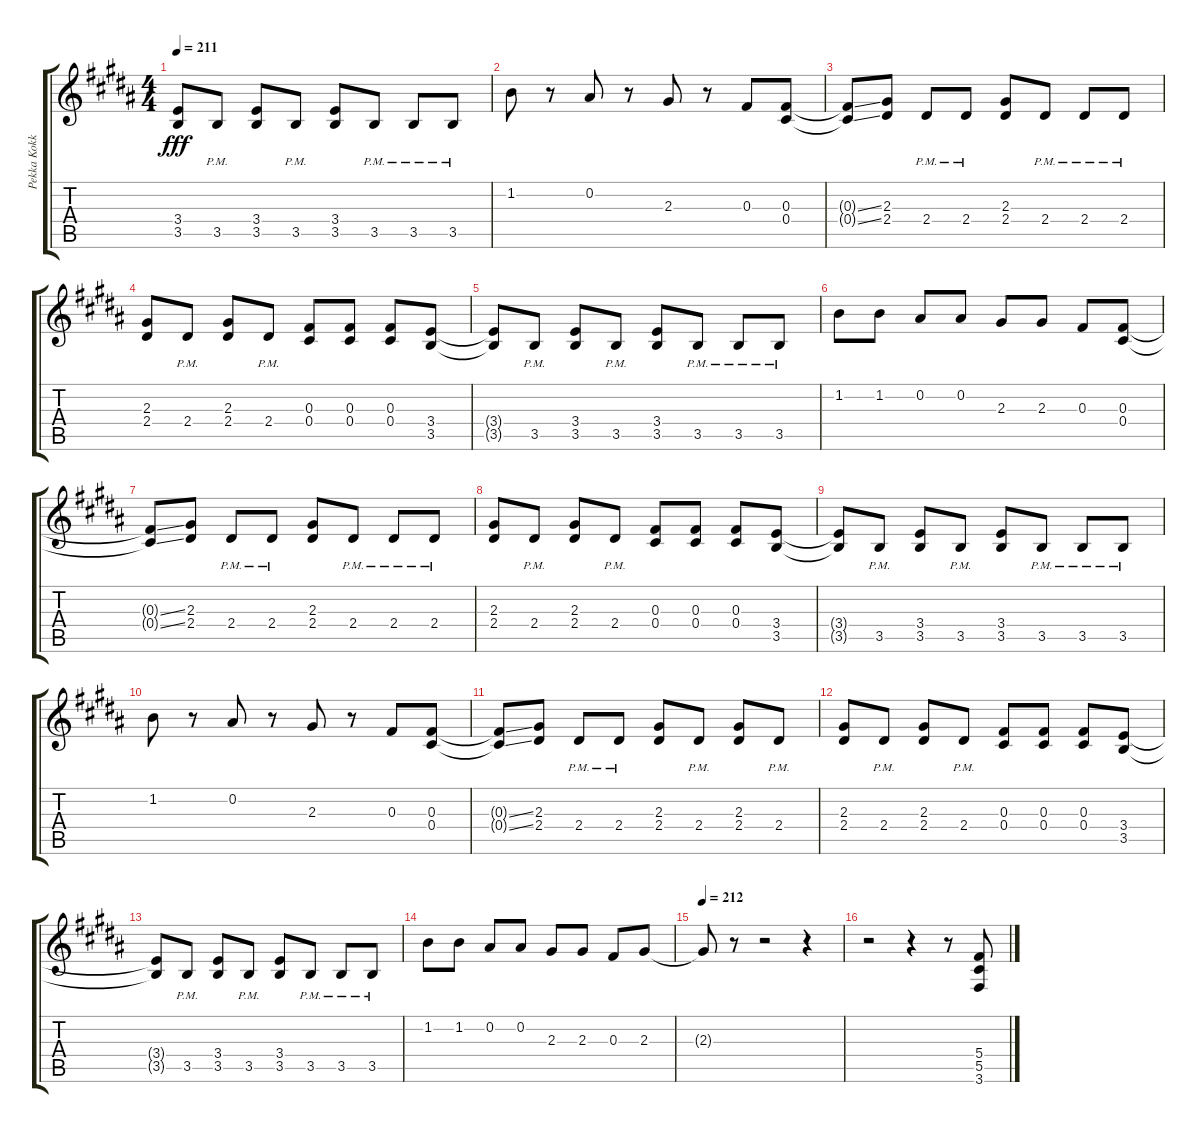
\track ("Pekka Kokko" "Pekka Kokk") {instrument distortionguitar}
\staff {score tabs}
\tuning (Eb4 Bb3 Gb3 Db3 Ab2 Eb2) {hide}
\ts (4 4)
\tempo 211
\clef g2
\ks g#minor
(3.4{t} 3.5{t}).8{dy fff} 3.5{pm}.8 (3.4 3.5).8 3.5{pm}.8 (3.4 3.5).8 3.5{pm}.8 3.5{pm}.8 3.5{pm}.8 |
1.2.8 r.8 0.2.8 r.8 2.3.8 r.8 0.3.8 (0.3 0.4).8 |
(0.3{ss t} 0.4{ss t}).8 (2.3 2.4).8 2.4{pm}.8 2.4{pm}.8 (2.3 2.4).8 2.4{pm}.8 2.4{pm}.8 2.4{pm}.8 |
(2.3 2.4).8 2.4{pm}.8 (2.3 2.4).8 2.4{pm}.8 (0.3 0.4).8 (0.3 0.4).8 (0.3 0.4).8 (3.4 3.5).8 |
(3.4{t} 3.5{t}).8 3.5{pm}.8 (3.4 3.5).8 3.5{pm}.8 (3.4 3.5).8 3.5{pm}.8 3.5{pm}.8 3.5{pm}.8 |
1.2.8 1.2.8 0.2.8 0.2.8 2.3.8 2.3.8 0.3.8 (0.3 0.4).8 |
(0.3{ss t} 0.4{ss t}).8 (2.3 2.4).8 2.4{pm}.8 2.4{pm}.8 (2.3 2.4).8 2.4{pm}.8 2.4{pm}.8 2.4{pm}.8 |
(2.3 2.4).8 2.4{pm}.8 (2.3 2.4).8 2.4{pm}.8 (0.3 0.4).8 (0.3 0.4).8 (0.3 0.4).8 (3.4 3.5).8 |
(3.4{t} 3.5{t}).8 3.5{pm}.8 (3.4 3.5).8 3.5{pm}.8 (3.4 3.5).8 3.5{pm}.8 3.5{pm}.8 3.5{pm}.8 |
1.2.8 r.8 0.2.8 r.8 2.3.8 r.8 0.3.8 (0.3 0.4).8 |
(0.3{ss t} 0.4{ss t}).8 (2.3 2.4).8 2.4{pm}.8 2.4{pm}.8 (2.3 2.4).8 2.4{pm}.8 (2.3 2.4).8 2.4{pm}.8 |
(2.3 2.4).8 2.4{pm}.8 (2.3 2.4).8 2.4{pm}.8 (0.3 0.4).8 (0.3 0.4).8 (0.3 0.4).8 (3.4 3.5).8 |
(3.4{t} 3.5{t}).8 3.5{pm}.8 (3.4 3.5).8 3.5{pm}.8 (3.4 3.5).8 3.5{pm}.8 3.5{pm}.8 3.5{pm}.8 |
1.2.8 1.2.8 0.2.8 0.2.8 2.3.8 2.3.8 0.3.8 2.3.8 |
\tempo 212
2.3{t}.8 r.8 r.2 r.4 |
r.2 r.4 r.8 (5.4 5.5 3.6).8
